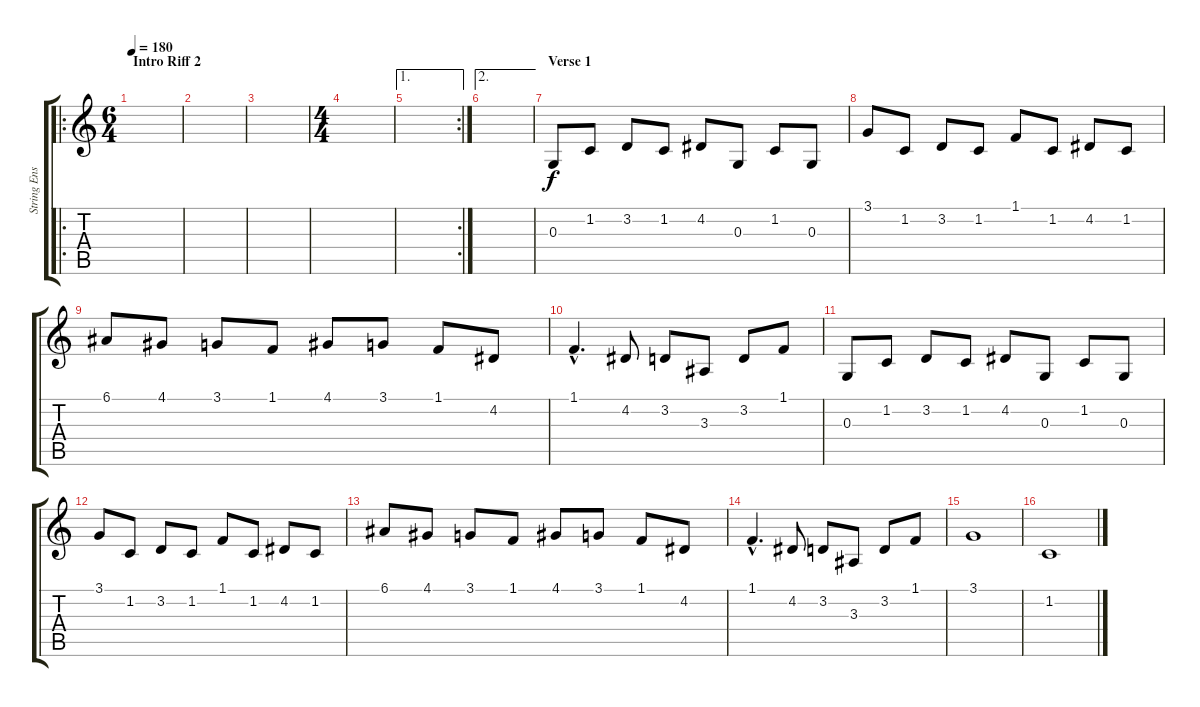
\track ("String Ensemble 1" "String Ens") {instrument stringensemble1}
\staff {score tabs}
\tuning (E4 B3 G3 D3 A2 E2) {hide}
\ro
\ts (6 4)
\section ("" "Intro Riff 2")
\tempo 180
\clef g2
\ks c
|
|
|
\ts (4 4)
|
\ae 1
\rc 2
|
\ae 2
|
\section ("" "Verse 1")
0.3.8 1.2.8 3.2.8 1.2.8 4.2.8 0.3.8 1.2.8 0.3.8 |
3.1.8 1.2.8 3.2.8 1.2.8 1.1.8 1.2.8 4.2.8 1.2.8 |
6.1.8 4.1.8 3.1.8 1.1.8 4.1.8 3.1.8 1.1.8 4.2.8 |
1.1{hac}.4{d} 4.2.8 3.2.8 3.3.8 3.2.8 1.1.8 |
0.3.8 1.2.8 3.2.8 1.2.8 4.2.8 0.3.8 1.2.8 0.3.8 |
3.1.8 1.2.8 3.2.8 1.2.8 1.1.8 1.2.8 4.2.8 1.2.8 |
6.1.8 4.1.8 3.1.8 1.1.8 4.1.8 3.1.8 1.1.8 4.2.8 |
1.1{hac}.4{d} 4.2.8 3.2.8 3.3.8 3.2.8 1.1.8 |
3.1.1 |
1.2.1
